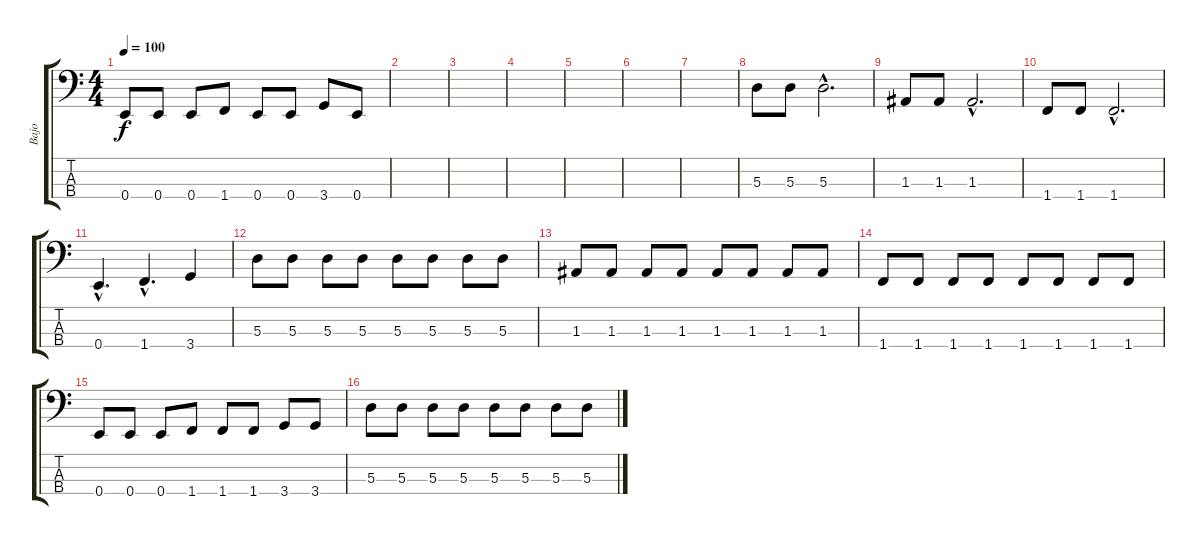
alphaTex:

\track ("Bajo" "Bajo") {instrument electricbassfinger}
\staff {score tabs}
\tuning (G2 D2 A1 E1) {hide}
\ts (4 4)
\tempo 100
\clef f4
\ks c
0.4.8{dy f} 0.4.8 0.4.8 1.4.8 0.4.8 0.4.8 3.4.8 0.4.8 |
|
|
|
|
|
|
5.3.8 5.3.8 5.3{hac}.2{d} |
1.3.8 1.3.8 1.3{hac}.2{d} |
1.4.8 1.4.8 1.4{hac}.2{d} |
0.4{hac}.4{d} 1.4{hac}.4{d} 3.4.4 |
5.3.8 5.3.8 5.3.8 5.3.8 5.3.8 5.3.8 5.3.8 5.3.8 |
1.3.8 1.3.8 1.3.8 1.3.8 1.3.8 1.3.8 1.3.8 1.3.8 |
1.4.8 1.4.8 1.4.8 1.4.8 1.4.8 1.4.8 1.4.8 1.4.8 |
0.4.8 0.4.8 0.4.8 1.4.8 1.4.8 1.4.8 3.4.8 3.4.8 |
5.3.8 5.3.8 5.3.8 5.3.8 5.3.8 5.3.8 5.3.8 5.3.8
